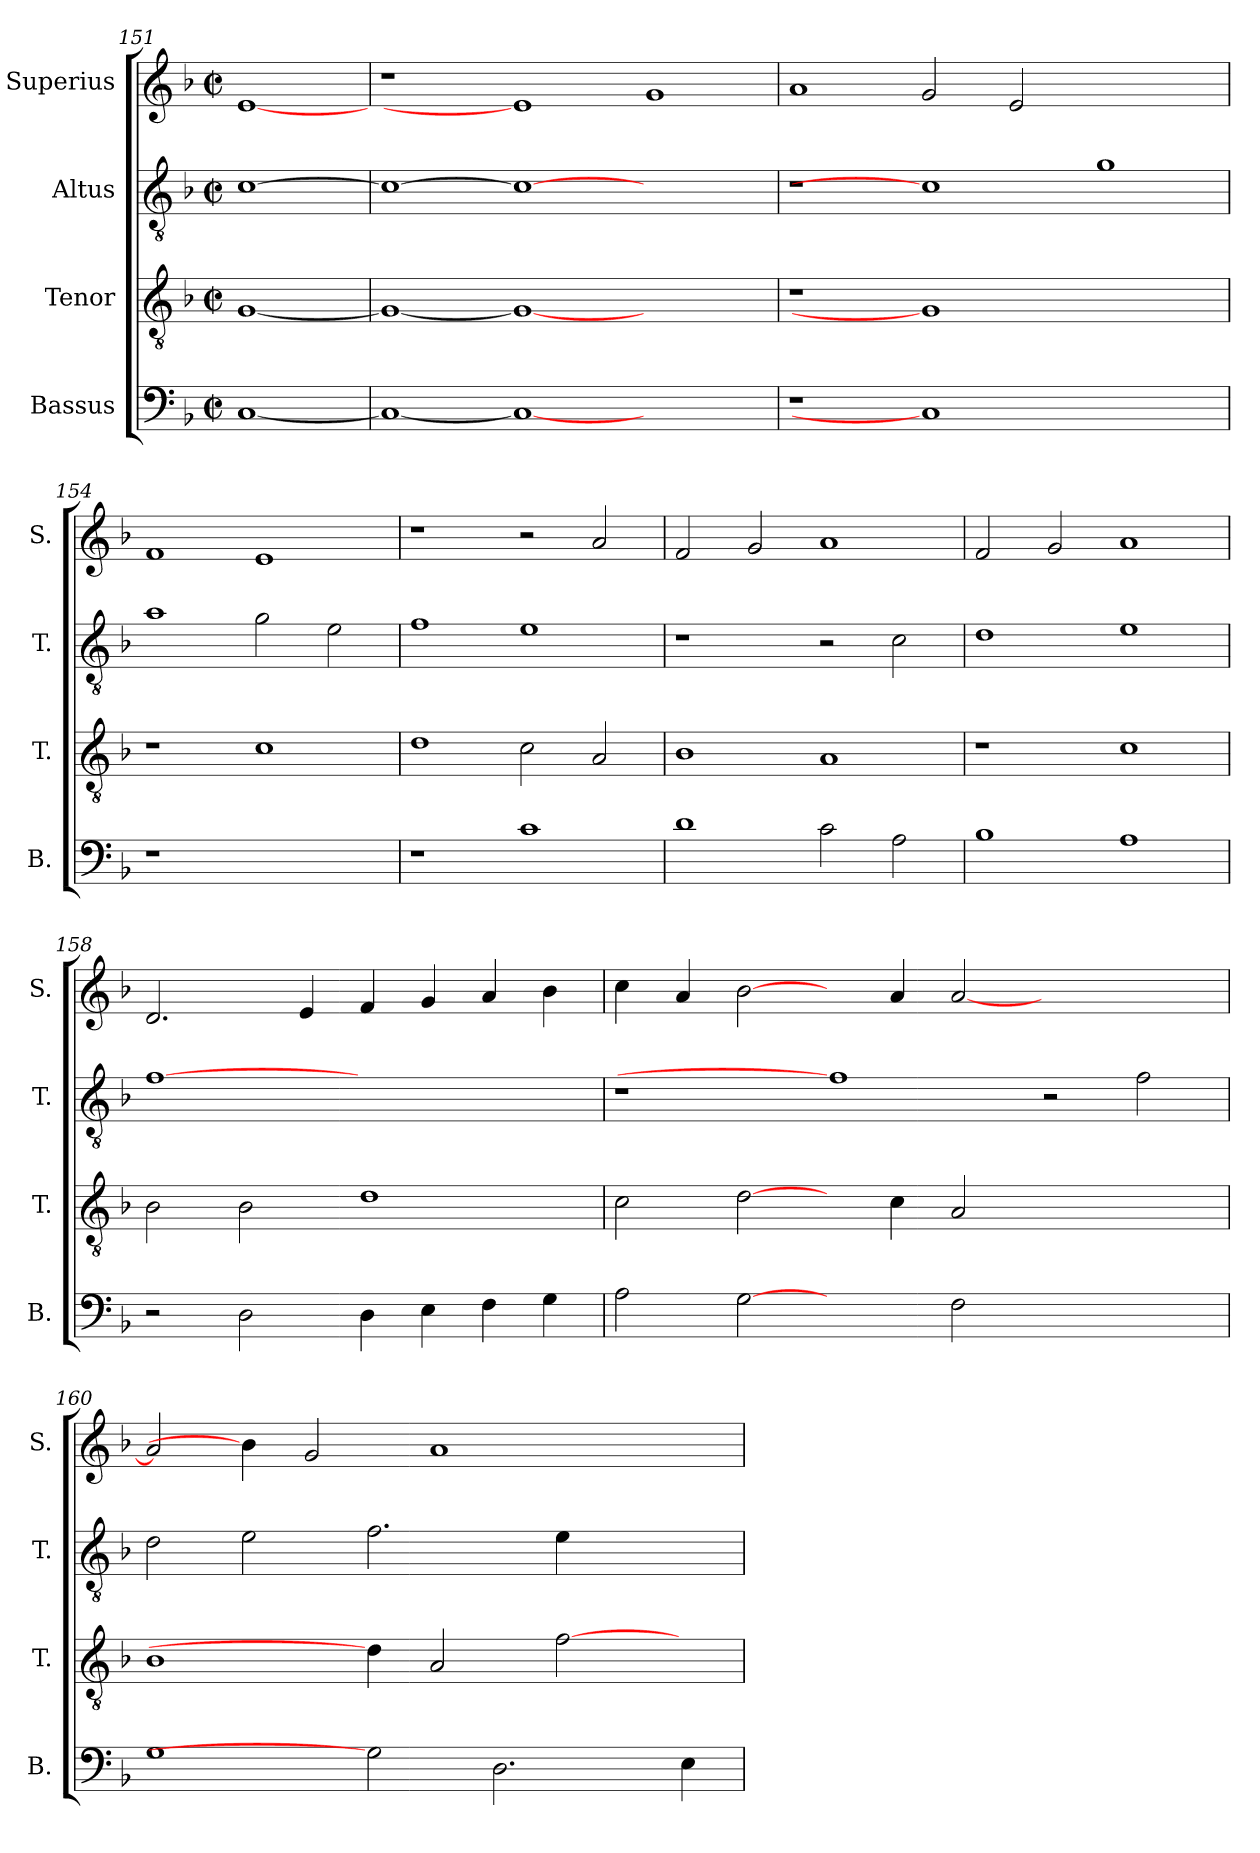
**kern	**kern	**kern	**kern
*part4	*part3	*part2	*part1
*staff4	*staff3	*staff2	*staff1
*I"Bassus	*I"Tenor	*I"Altus	*I"Superius
*I'B.	*I'T.	*I'T.	*I'S.
*clefF4	*clefGv2	*clefGv2	*clefG2
*	*ITrd7c12	*ITrd7c12	*
*k[b-]	*k[b-]	*k[b-]	*k[b-]
*F:	*F:	*F:	*F:
*M2/2	*M2/2	*M2/2	*M2/2
*met(c|)	*met(c|)	*met(c|)	*met(c|)
=151	=151	=151	=151
[<1Ci	[<1GGi	[>1Ci	[1ei
=152	=152	=152	=152
1Ci_<	1GGi_<	1Ci_>	1r
1Ci_	1GGi_	1Ci_	1ei]
1ryy	1ryy	1ryy	1gi
=153	=153	=153	=153
!LO:N:vis=1	!LO:N:vis=1	!	!
1r	1r	1r	1ai
1Ci]	1GGi]	1Ci]	2gi/
.	.	.	2ei/
1ryy	1ryy	1Gi	1ryy
=154	=154	=154	=154
!LO:N:vis=1	!	!	!
1r	1r	1Ai	1fi
1ryy	1Ci	2Gi\	1ei
.	.	2Ei\	.
=155	=155	=155	=155
1r	1Di	1Fi	1r
1ci	2Ci\	1Ei	2r
.	2AAi/	.	2ai/
!!LO:LB:g=z
=156	=156	=156	=156
1di	1BB-i	1r	2fi/
.	.	.	2gi/
2ci\	1AAi	2r	1ai
2Ai\	.	2Ci\	.
=157	=157	=157	=157
1B-i	1r	1Di	2fi/
.	.	.	2gi/
1Ai	1Ci	1Ei	1ai
=158	=158	=158	=158
2r	2BB-i\	[1Fi	2.di/
2Di\	2BB-i\	.	.
.	.	.	4ei/
4Di\	1Di	1ryy	4fi/
4Ei\	.	.	4gi/
4Fi\	.	.	4ai/
4Gi\	.	.	4b-i\
=159	=159	=159	=159
2Ai\	2Ci\	1r	4cci\
.	.	.	4ai/
[2Gi	[2Di\	.	[2b-i\
2ryy	4ryy	1Fi]	4ryy
.	4Ci\	.	4ai/
2Fi\	2AAi/	.	[<2ai/
1ryy	1ryy	2r	1ryy
.	.	2Fi\	.
=160	=160	=160	=160
1Gi	1BB-i	2Di\	2ai/]
.	.	2Ei\	4b-i\]
.	.	.	2gi/
2Gi]	4Di\]	2.Fi\	.
.	2AAi/	.	1ai
2.Di\	.	.	.
.	[>2Fi\	4Ei\	.
.	.	2ryy	.
4Ei\	4ryy	.	4ryy
=	=	=	=
*-	*-	*-	*-
